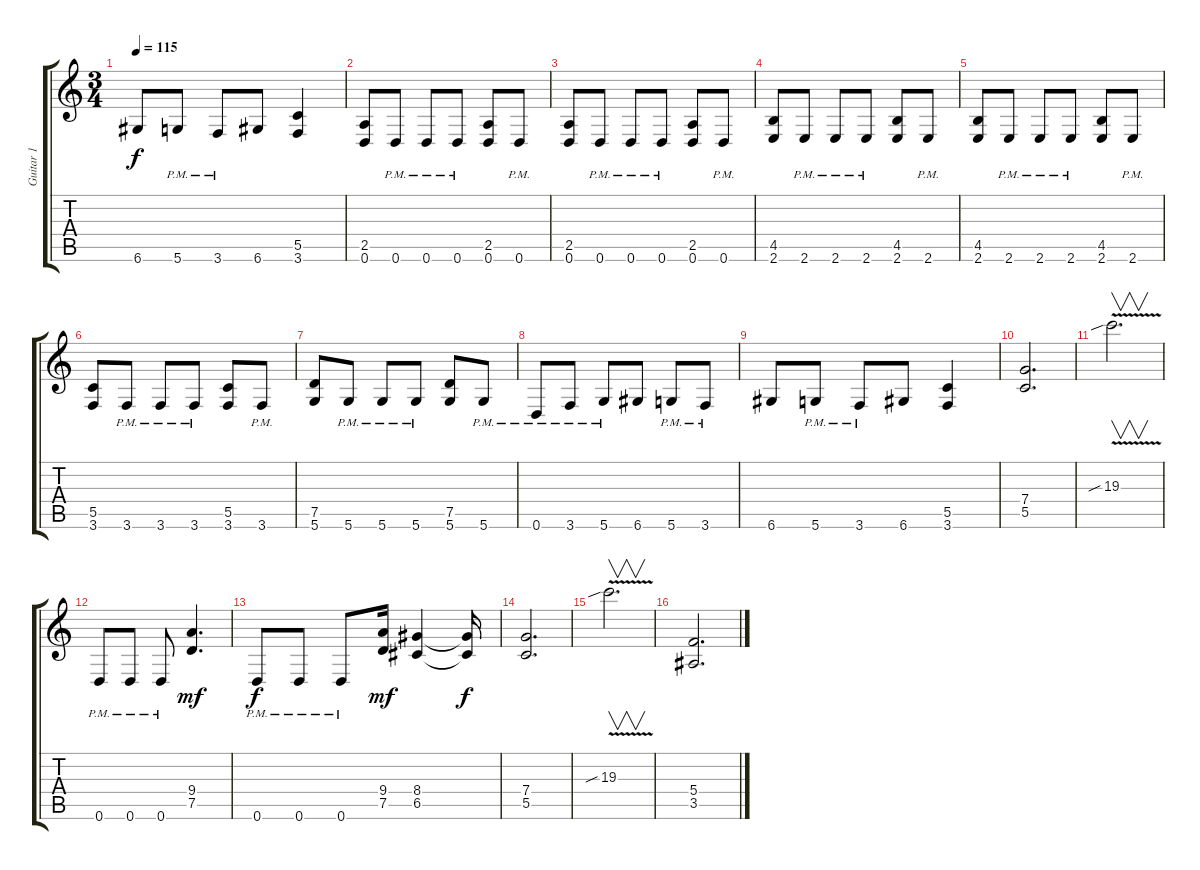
\track ("Guitar 1" "Guitar 1") {instrument distortionguitar}
\staff {score tabs}
\tuning (D4 A3 F3 C3 G2 D2) {hide}
\ts (3 4)
\tempo 115
\clef g2
\ks c
6.6.8{dy f} 5.6{pm}.8 3.6{pm}.8 6.6.8 (5.5 3.6).4 |
(2.5 0.6).8 0.6{pm}.8 0.6{pm}.8 0.6{pm}.8 (2.5 0.6).8 0.6{pm}.8 |
(2.5 0.6).8 0.6{pm}.8 0.6{pm}.8 0.6{pm}.8 (2.5 0.6).8 0.6{pm}.8 |
(4.5 2.6).8 2.6{pm}.8 2.6{pm}.8 2.6{pm}.8 (4.5 2.6).8 2.6{pm}.8 |
(4.5 2.6).8 2.6{pm}.8 2.6{pm}.8 2.6{pm}.8 (4.5 2.6).8 2.6{pm}.8 |
(5.5 3.6).8 3.6{pm}.8 3.6{pm}.8 3.6{pm}.8 (5.5 3.6).8 3.6{pm}.8 |
(7.5 5.6).8 5.6{pm}.8 5.6{pm}.8 5.6{pm}.8 (7.5 5.6).8 5.6{pm}.8 |
0.6{pm}.8 3.6{pm}.8 5.6{pm}.8 6.6.8 5.6{pm}.8 3.6{pm}.8 |
6.6.8 5.6{pm}.8 3.6{pm}.8 6.6.8 (5.5 3.6).4 |
(7.4 5.5).2{d volume 14} |
19.3{v sib}.2{v d} |
0.6{pm}.8 0.6{pm}.8 0.6{pm}.8 (9.4 7.5).4{d dy mf} |
0.6{pm}.8{dy f} 0.6{pm}.8 0.6{pm}.8 (9.4 7.5).16{dy mf} (8.4 6.5).4 (8.4{t} 6.5{t}).16{dy f} |
(7.4 5.5).2{d} |
19.3{v sib}.2{v d} |
(5.4 3.5).2{d}
